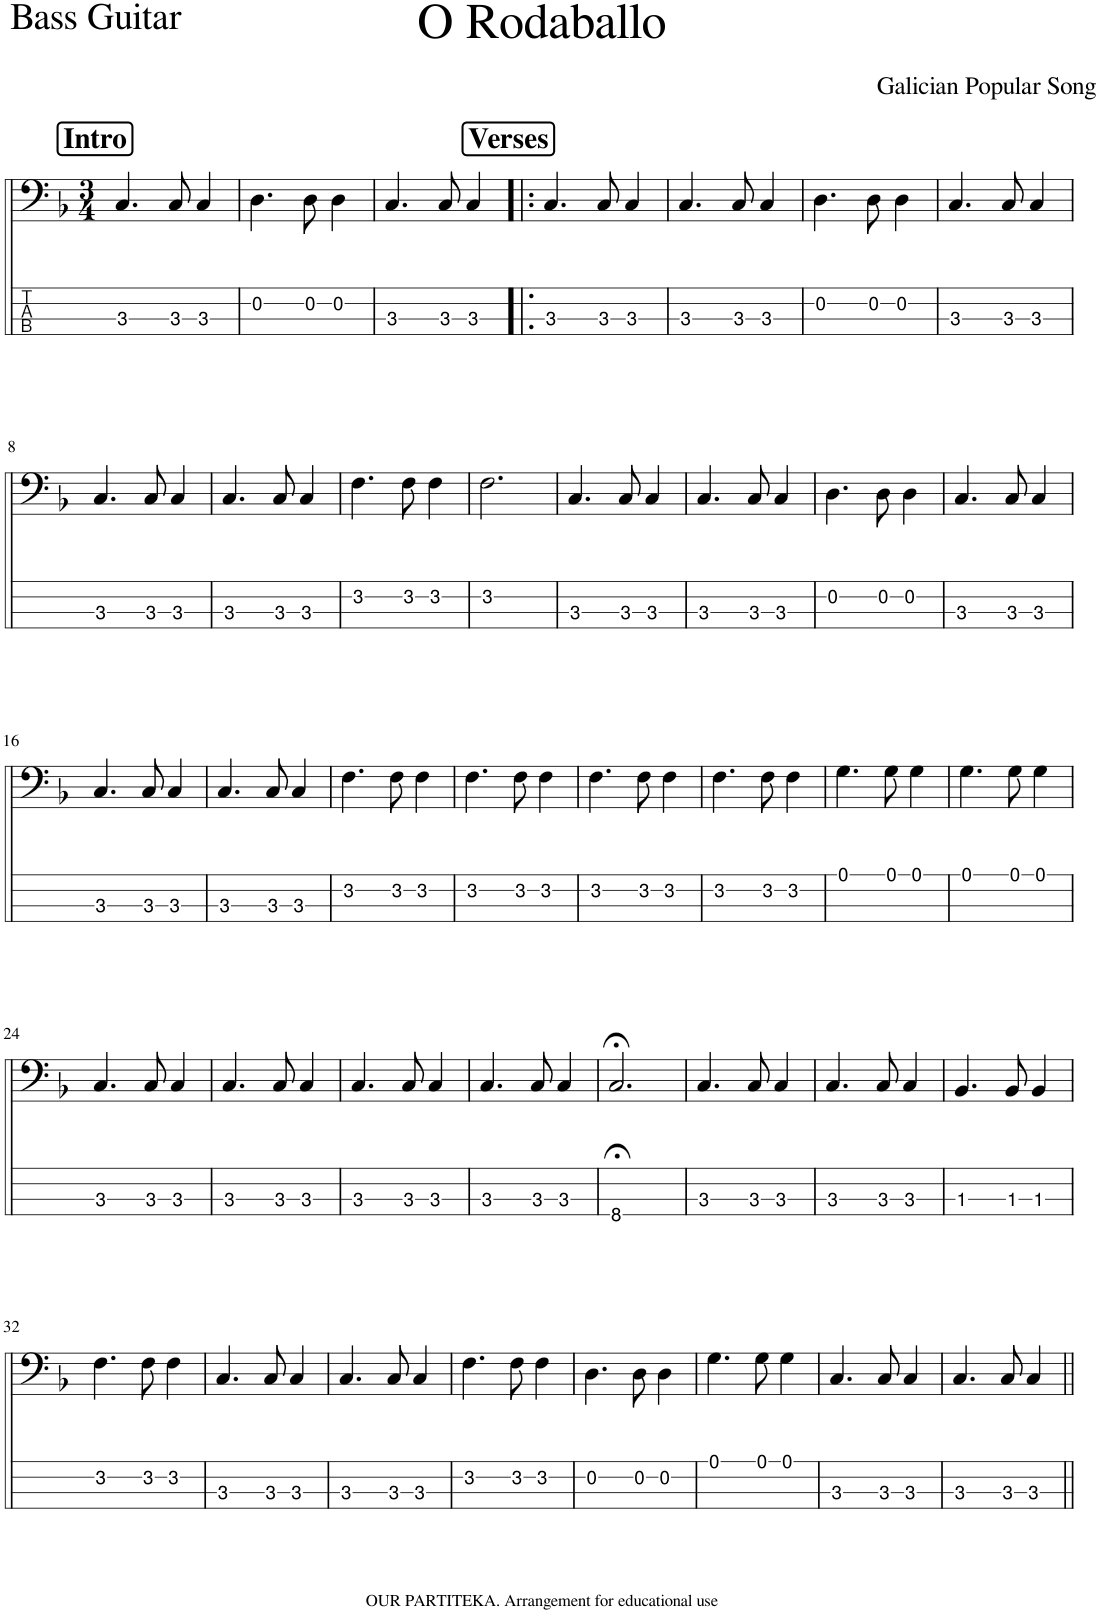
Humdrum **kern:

**kern	**kern
*part1	*part1
*staff2	*staff1
*I"Bass Guitar	*
*I'B.G.	*
*stria4	*
*	*clefF4
*Trd7c12	*Trd7c12
*k[b-]	*k[b-]
*M3/4	*M3/4
!!LO:REH:place=s1:a:B:cj:fs=14:t=Intro
=1	=1
4.C	4.C/
8C	8C/
4C	4C/
=2	=2
4.D	4.D\
8D	8D\
4D	4D\
=3	=3
4.C	4.C/
8C	8C/
4C	4C/
!!LO:REH:place=s1:a:B:cj:fs=14:t=Verses
=4!|:	=4!|:
4.C	4.C/
8C	8C/
4C	4C/
=5	=5
4.C	4.C/
8C	8C/
4C	4C/
=6	=6
4.D	4.D\
8D	8D\
4D	4D\
=7	=7
4.C	4.C/
8C	8C/
4C	4C/
!!LO:LB:g=z
=8	=8
4.C	4.C/
8C	8C/
4C	4C/
=9	=9
4.C	4.C/
8C	8C/
4C	4C/
=10	=10
4.F	4.F\
8F	8F\
4F	4F\
=11	=11
2.F	2.F\
=12	=12
4.C	4.C/
8C	8C/
4C	4C/
=13	=13
4.C	4.C/
8C	8C/
4C	4C/
=14	=14
4.D	4.D\
8D	8D\
4D	4D\
=15	=15
4.C	4.C/
8C	8C/
4C	4C/
!!LO:LB:g=z
=16	=16
4.C	4.C/
8C	8C/
4C	4C/
=17	=17
4.C	4.C/
8C	8C/
4C	4C/
=18	=18
4.F	4.F\
8F	8F\
4F	4F\
=19	=19
4.F	4.F\
8F	8F\
4F	4F\
=20	=20
4.F	4.F\
8F	8F\
4F	4F\
=21	=21
4.F	4.F\
8F	8F\
4F	4F\
=22	=22
4.G	4.G\
8G	8G\
4G	4G\
=23	=23
4.G	4.G\
8G	8G\
4G	4G\
!!LO:LB:g=z
=24	=24
4.C	4.C/
8C	8C/
4C	4C/
=25	=25
4.C	4.C/
8C	8C/
4C	4C/
=26	=26
4.C	4.C/
8C	8C/
4C	4C/
=27	=27
4.C	4.C/
8C	8C/
4C	4C/
=28	=28
2.C;<	2.C;</
=29	=29
4.C	4.C/
8C	8C/
4C	4C/
=30	=30
4.C	4.C/
8C	8C/
4C	4C/
=31	=31
4.BB-	4.BB-/
8BB-	8BB-/
4BB-	4BB-/
!!LO:LB:g=z
=32	=32
4.F	4.F\
8F	8F\
4F	4F\
=33	=33
4.C	4.C/
8C	8C/
4C	4C/
=34	=34
4.C	4.C/
8C	8C/
4C	4C/
=35	=35
4.F	4.F\
8F	8F\
4F	4F\
=36	=36
4.D	4.D\
8D	8D\
4D	4D\
=37	=37
4.G	4.G\
8G	8G\
4G	4G\
=38	=38
4.C	4.C/
8C	8C/
4C	4C/
=39	=39
4.C	4.C/
8C	8C/
4C	4C/
=||	=||
*-	*-
